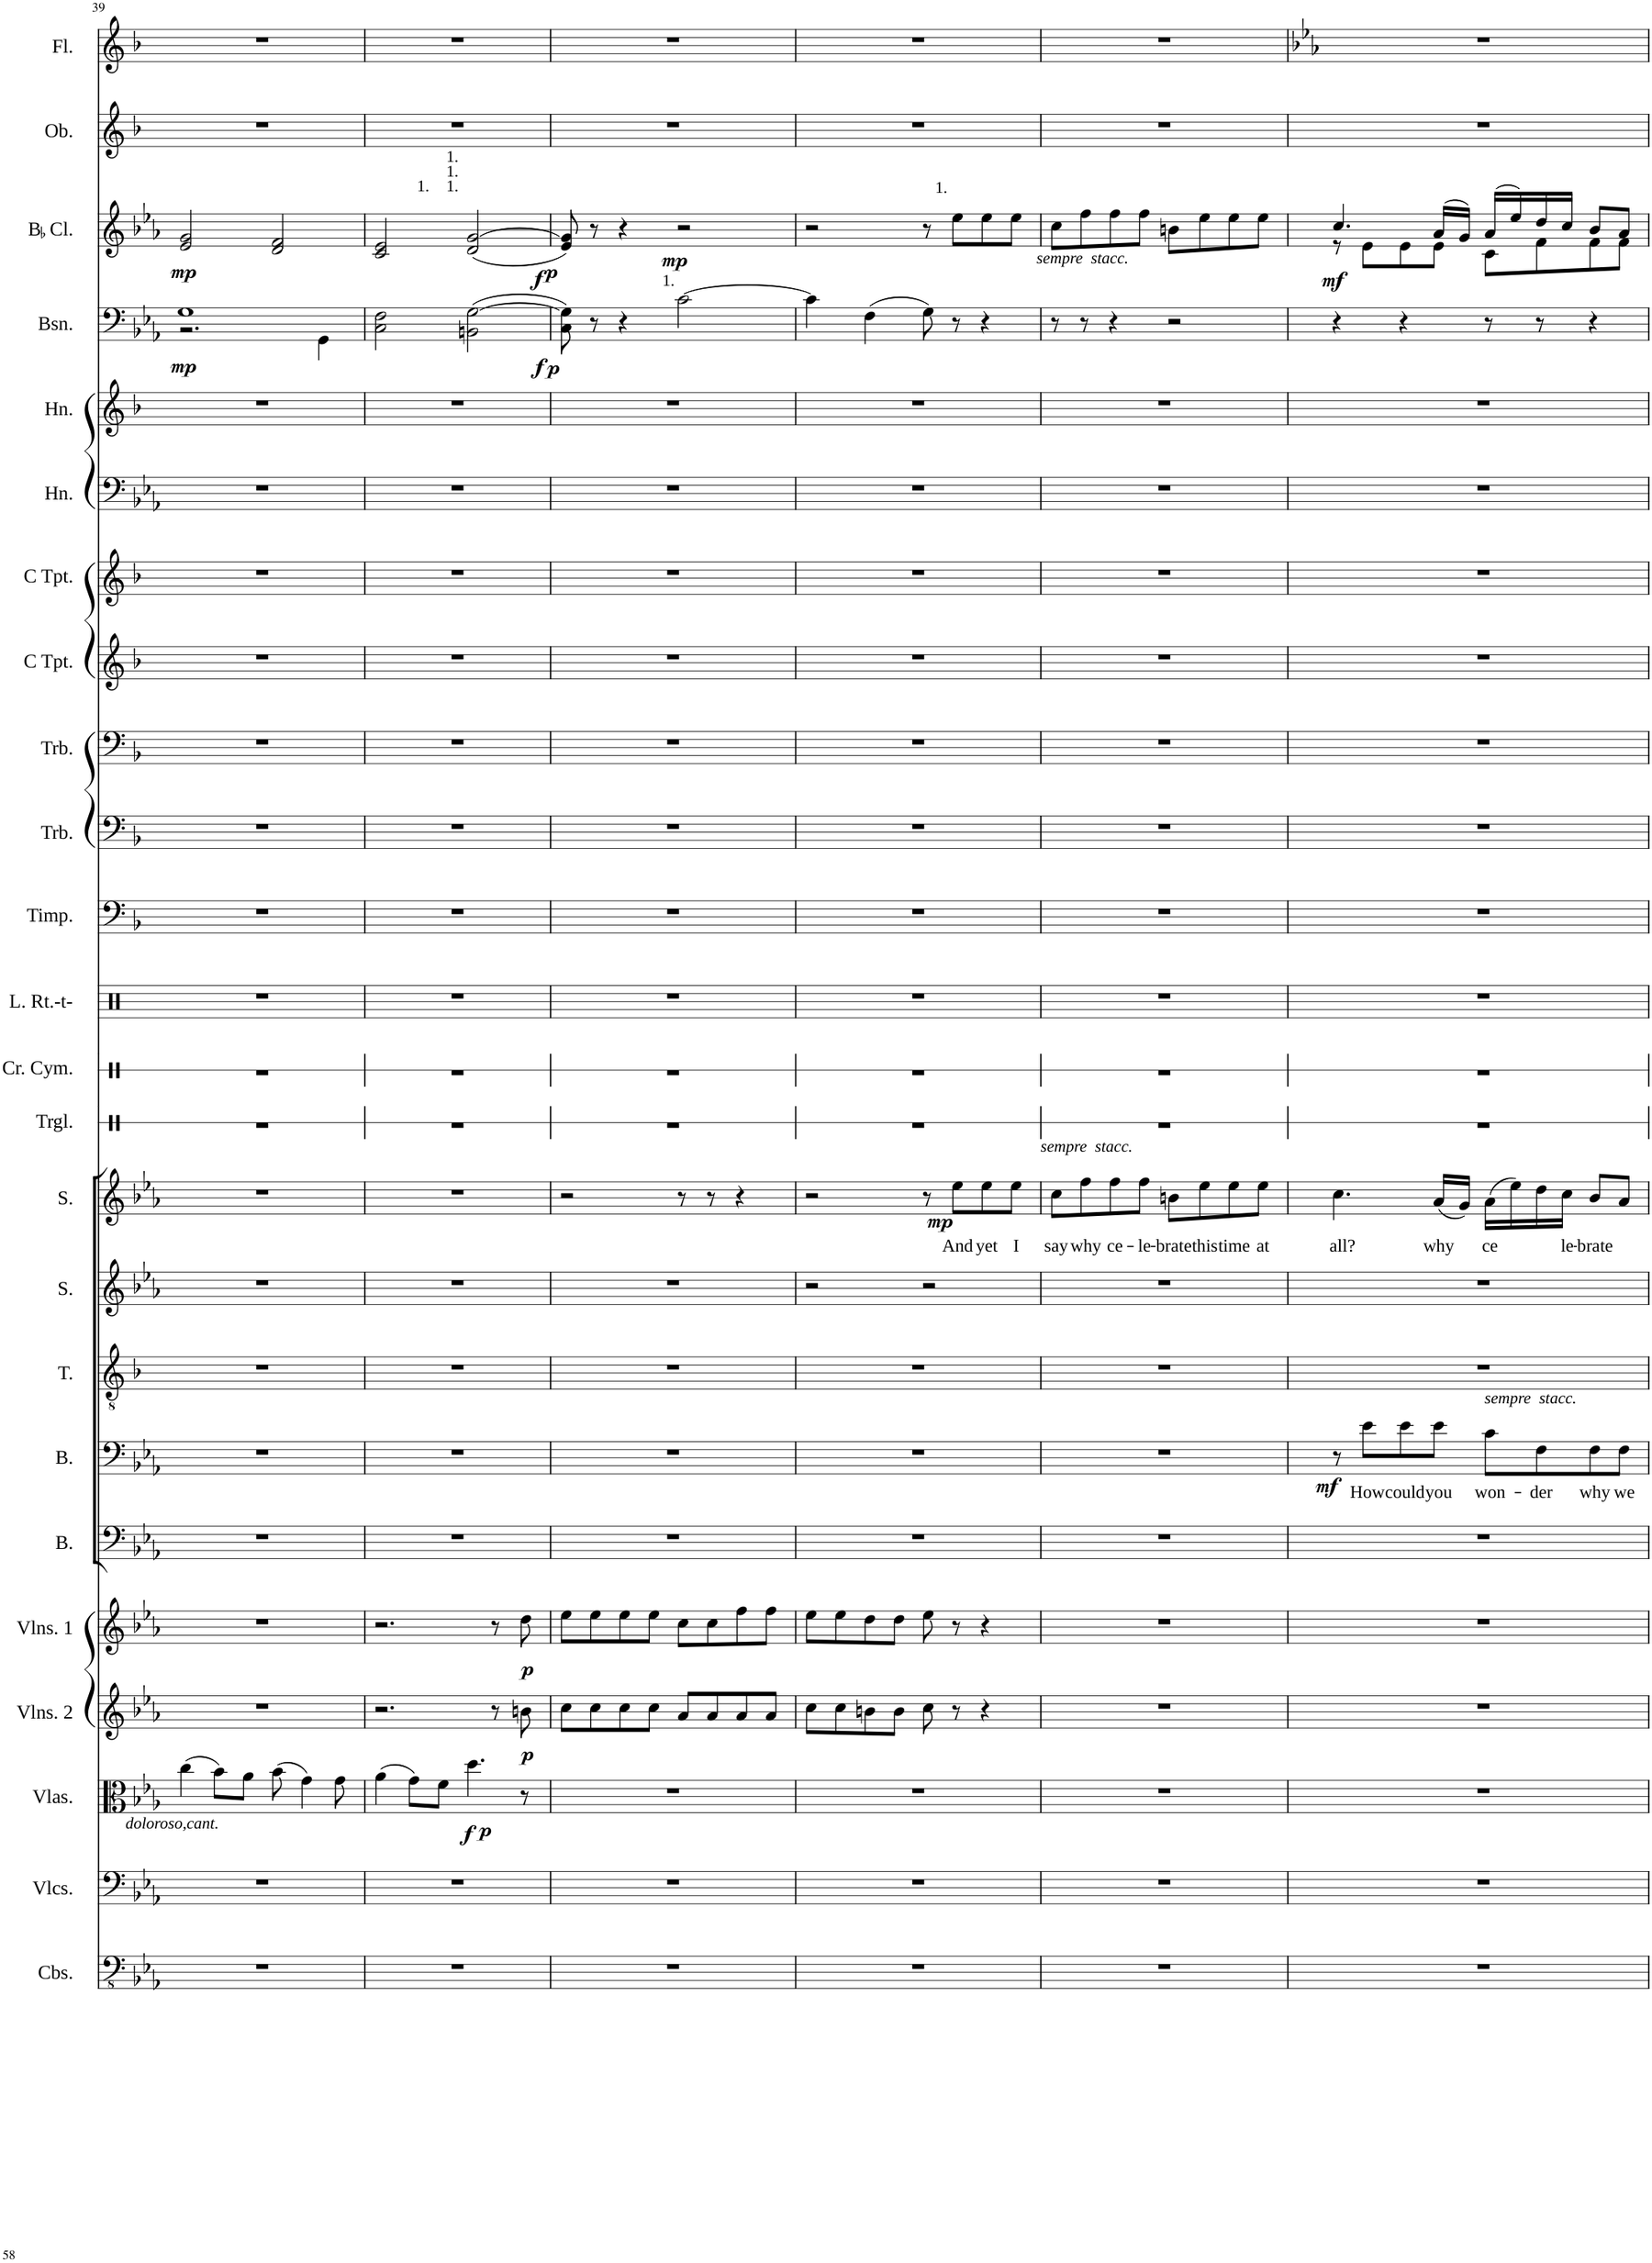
**kern	**kern	**kern	**dynam	**kern	**dynam	**kern	**dynam	**kern	**kern	**text	**dynam	**kern	**kern	**kern	**text	**dynam	**kern	**kern	**kern	**kern	**kern	**kern	**kern	**kern	**kern	**kern	**kern	**dynam	**kern	**dynam	**kern	**kern
*part24	*part23	*part22	*part22	*part21	*part21	*part20	*part20	*part19	*part18	*part18	*part18	*part17	*part16	*part15	*part15	*part15	*part14	*part13	*part12	*part11	*part10	*part9	*part8	*part7	*part6	*part5	*part4	*part4	*part3	*part3	*part2	*part1
*staff24	*staff23	*staff22	*staff22	*staff21	*staff21	*staff20	*staff20	*staff19	*staff18	*staff18	*staff18	*staff17	*staff16	*staff15	*staff15	*staff15	*staff14	*staff13	*staff12	*staff11	*staff10	*staff9	*staff8	*staff7	*staff6	*staff5	*staff4	*staff4	*staff3	*staff3	*staff2	*staff1
*I"Contrabasses	*I"Violoncellos	*I"Violas	*	*I"Violins 2	*	*I"Violins 1	*	*I"Bass	*I"Bass	*	*	*I"Tenor	*I"Soprano	*I"Soprano	*	*	*I"Triangle	*I"Crash Cymbal	*I"Low Roto-toms	*I"Timpani	*I"Trombone	*I"Trombone	*I"C Trumpet	*I"C Trumpet	*I"Horn	*I"Horn	*I"Bassoon	*	*I"BaccidentalFlat Clarinet	*	*I"Oboe	*I"Flute
*I'Cbs.	*I'Vlcs.	*I'Vlas.	*	*I'Vlns. 2	*	*I'Vlns. 1	*	*I'B.	*I'B.	*	*	*I'T.	*I'S.	*I'S.	*	*	*I'Trgl.	*I'Cr. Cym.	*I'L. Rt.-t-	*I'Timp.	*I'Trb.	*I'Trb.	*I'C Tpt.	*I'C Tpt.	*I'Hn.	*I'Hn.	*I'Bsn.	*	*I'BaccidentalFlat Cl.	*	*I'Ob.	*I'Fl.
!!LO:PB:g=z
*clefFv4	*clefF4	*clefC3	*	*clefG2	*	*clefG2	*	*clefF4	*clefF4	*	*	*clefGv2	*clefG2	*clefG2	*	*	*clefX	*clefX	*clefX	*clefF4	*clefF4	*clefF4	*clefG2	*clefG2	*clefF4	*clefG2	*clefF4	*	*clefG2	*	*clefG2	*clefG2
*	*	*	*	*	*	*	*	*	*	*	*	*	*	*	*	*	*	*	*	*	*	*	*	*	*ITrd4c7	*ITrd4c7	*	*	*ITrd1c2	*	*	*
*k[b-e-a-]	*k[b-e-a-]	*k[b-e-a-]	*	*k[b-e-a-]	*	*k[b-e-a-]	*	*k[b-e-a-]	*k[b-e-a-]	*	*	*k[b-]	*k[b-e-a-]	*k[b-e-a-]	*	*	*k[]	*k[]	*k[b-]	*k[b-]	*k[b-]	*k[b-]	*k[b-]	*k[b-]	*k[b-e-a-]	*k[b-]	*k[b-e-a-]	*	*k[b-e-a-]	*	*k[b-]	*k[b-]
*M4/4	*M4/4	*M4/4	*	*M4/4	*	*M4/4	*	*M4/4	*M4/4	*	*	*M4/4	*M4/4	*M4/4	*	*	*M4/4	*M4/4	*M4/4	*M4/4	*M4/4	*M4/4	*M4/4	*M4/4	*M4/4	*M4/4	*M4/4	*	*M4/4	*	*M4/4	*M4/4
=39	=39	=39	=39	=39	=39	=39	=39	=39	=39	=39	=39	=39	=39	=39	=39	=39	=39	=39	=39	=39	=39	=39	=39	=39	=39	=39	=39	=39	=39	=39	=39	=39
*	*	*	*	*	*	*	*	*	*	*	*	*	*	*	*	*	*	*	*	*	*	*	*	*	*	*	*^	*	*	*	*	*
!	!LO:TX:a:i:t=doloroso,cant.	!	!	!	!	!	!	!	!	!	!	!	!	!	!	!	!	!	!	!	!	!	!	!	!	!	!	!	!	!	!	!	!
!	!	!	!	!	!	!	!	!	!	!	!	!	!	!	!	!	!	!	!	!	!	!	!	!	!	!	!	!	!LO:DY:b	!	!LO:DY:b	!	!
1r	1r	(4cc\	.	1r	.	1r	.	1r	1r	.	.	1r	1r	1r	.	.	1r	1r	1r	1r	1r	1r	1r	1r	1r	1r	1G	2.r	mp	2e-/ 2g/	mp	1r	1r
.	.	8b-\L)	.	.	.	.	.	.	.	.	.	.	.	.	.	.	.	.	.	.	.	.	.	.	.	.	.	.	.	.	.	.	.
.	.	8a-\J	.	.	.	.	.	.	.	.	.	.	.	.	.	.	.	.	.	.	.	.	.	.	.	.	.	.	.	.	.	.	.
.	.	(8b-\	.	.	.	.	.	.	.	.	.	.	.	.	.	.	.	.	.	.	.	.	.	.	.	.	.	.	.	2d/ 2f/	.	.	.
.	.	4g\)	.	.	.	.	.	.	.	.	.	.	.	.	.	.	.	.	.	.	.	.	.	.	.	.	.	.	.	.	.	.	.
.	.	.	.	.	.	.	.	.	.	.	.	.	.	.	.	.	.	.	.	.	.	.	.	.	.	.	.	4GG\	.	.	.	.	.
.	.	8g\	.	.	.	.	.	.	.	.	.	.	.	.	.	.	.	.	.	.	.	.	.	.	.	.	.	.	.	.	.	.	.
*	*	*	*	*	*	*	*	*	*	*	*	*	*	*	*	*	*	*	*	*	*	*	*	*	*	*	*v	*v	*	*	*	*	*
=40	=40	=40	=40	=40	=40	=40	=40	=40	=40	=40	=40	=40	=40	=40	=40	=40	=40	=40	=40	=40	=40	=40	=40	=40	=40	=40	=40	=40	=40	=40	=40	=40
1r	1r	(4a-\	.	2.r	.	2.r	.	1r	1r	.	.	1r	1r	1r	.	.	1r	1r	1r	1r	1r	1r	1r	1r	1r	1r	2C\ 2F\	.	2c/ 2e-/	.	1r	1r
.	.	8g\L)	.	.	.	.	.	.	.	.	.	.	.	.	.	.	.	.	.	.	.	.	.	.	.	.	.	.	.	.	.	.
.	.	8f\J	.	.	.	.	.	.	.	.	.	.	.	.	.	.	.	.	.	.	.	.	.	.	.	.	.	.	.	.	.	.
!	!	!	!LO:DY:b	!	!	!	!	!	!	!	!	!	!	!	!	!	!	!	!	!	!	!	!	!	!	!	!	!	!	!	!	!
!	!	!	!LO:DY:n=1:b	!	!	!	!	!	!	!	!	!	!	!	!	!	!	!	!	!	!	!	!	!	!	!	!	!	!	!	!	!
.	.	4.dd\	f p	.	.	.	.	.	.	.	.	.	.	.	.	.	.	.	.	.	.	.	.	.	.	.	(2BBn\ [2G\	.	(2d/ [2g/	.	.	.
.	.	.	.	8r	.	8r	.	.	.	.	.	.	.	.	.	.	.	.	.	.	.	.	.	.	.	.	.	.	.	.	.	.
!	!	!	!	!	!LO:DY:b	!	!LO:DY:b	!	!	!	!	!	!	!	!	!	!	!	!	!	!	!	!	!	!	!	!	!	!	!	!	!
.	.	8r	.	8bn\	p	8dd\	p	.	.	.	.	.	.	.	.	.	.	.	.	.	.	.	.	.	.	.	.	.	.	.	.	.
=41	=41	=41	=41	=41	=41	=41	=41	=41	=41	=41	=41	=41	=41	=41	=41	=41	=41	=41	=41	=41	=41	=41	=41	=41	=41	=41	=41	=41	=41	=41	=41	=41
1r	1r	1r	.	8cc\L	.	8ee-\L	.	1r	1r	.	.	1r	1r	2r	.	.	1r	1r	1r	1r	1r	1r	1r	1r	1r	1r	8C\ 8G\])	.	8e-/ 8g/])	.	1r	1r
.	.	.	.	8cc\	.	8ee-\	.	.	.	.	.	.	.	.	.	.	.	.	.	.	.	.	.	.	.	.	8r	.	8r	.	.	.
.	.	.	.	8cc\	.	8ee-\	.	.	.	.	.	.	.	.	.	.	.	.	.	.	.	.	.	.	.	.	4r	.	4r	.	.	.
.	.	.	.	8cc\J	.	8ee-\J	.	.	.	.	.	.	.	.	.	.	.	.	.	.	.	.	.	.	.	.	.	.	.	.	.	.
.	.	.	.	8a-/L	.	8cc\L	.	.	.	.	.	.	.	8r	.	.	.	.	.	.	.	.	.	.	.	.	[2c\	.	2r	.	.	.
.	.	.	.	8a-/	.	8cc\	.	.	.	.	.	.	.	8r	.	.	.	.	.	.	.	.	.	.	.	.	.	.	.	.	.	.
.	.	.	.	8a-/	.	8ff\	.	.	.	.	.	.	.	4r	.	.	.	.	.	.	.	.	.	.	.	.	.	.	.	.	.	.
.	.	.	.	8a-/J	.	8ff\J	.	.	.	.	.	.	.	.	.	.	.	.	.	.	.	.	.	.	.	.	.	.	.	.	.	.
=42	=42	=42	=42	=42	=42	=42	=42	=42	=42	=42	=42	=42	=42	=42	=42	=42	=42	=42	=42	=42	=42	=42	=42	=42	=42	=42	=42	=42	=42	=42	=42	=42
!	!	!	!	!	!	!	!	!	!	!	!	!	!	!LO:TX:a:i:t=sempre  stacc.	!	!	!	!	!	!	!	!	!	!	!	!	!	!	!	!	!	!
1r	1r	1r	.	8cc\L	.	8ee-\L	.	1r	1r	.	.	1r	2r	2r	.	.	1r	1r	1r	1r	1r	1r	1r	1r	1r	1r	4c\]	.	2r	.	1r	1r
.	.	.	.	8cc\	.	8ee-\	.	.	.	.	.	.	.	.	.	.	.	.	.	.	.	.	.	.	.	.	.	.	.	.	.	.
.	.	.	.	8bn\	.	8dd\	.	.	.	.	.	.	.	.	.	.	.	.	.	.	.	.	.	.	.	.	(4F\	.	.	.	.	.
.	.	.	.	8b\J	.	8dd\J	.	.	.	.	.	.	.	.	.	.	.	.	.	.	.	.	.	.	.	.	.	.	.	.	.	.
!	!	!	!	!	!	!	!	!	!	!	!	!	!	!	!	!	!	!	!	!	!	!	!	!	!	!	!	!	!LO:TX:a:t=1.	!	!	!
!	!	!	!	!	!	!	!	!	!	!	!	!	!	!	!	!	!	!	!	!	!	!	!	!	!	!	!	!LO:DY:b	!	!	!	!
!	!	!	!	!	!	!	!	!	!	!	!	!	!	!	!	!	!	!	!	!	!	!	!	!	!	!	!	!LO:DY:n=1:b	!	!LO:DY:b	!	!
!	!	!	!	!	!	!	!	!	!	!	!	!	!	!	!	!	!	!	!	!	!	!	!	!	!	!	!	!	!	!LO:DY:n=1:b	!	!
.	.	.	.	8cc\	.	8ee-\	.	.	.	.	.	.	2r	8r	.	.	.	.	.	.	.	.	.	.	.	.	8G\)	f p	8r	f p	.	.
!	!	!	!	!	!	!	!	!	!	!	!	!	!	!	!	!	!	!	!	!	!	!	!	!	!	!	!	!	!LO:TX:a:t=1.	!	!	!
!	!	!	!	!	!	!	!	!	!	!	!	!	!	!	!	!	!	!	!	!	!	!	!	!	!	!	!	!	!LO:TX:a:t=1.	!	!	!
!	!	!	!	!	!	!	!	!	!	!	!	!	!	!	!	!	!	!	!	!	!	!	!	!	!	!	!	!	!LO:TX:a:t=1.	!	!	!
!	!	!	!	!	!	!	!	!	!	!	!	!	!	!	!	!	!	!	!	!	!	!	!	!	!	!	!	!	!LO:TX:a:t=1.	!	!	!
!	!	!	!	!	!	!	!	!	!	!	!	!	!	!	!LO:LY:b	!LO:DY:b	!	!	!	!	!	!	!	!	!	!	!	!	!	!	!	!
.	.	.	.	8r	.	8r	.	.	.	.	.	.	.	8ee-\L	And	mp	.	.	.	.	.	.	.	.	.	.	8r	.	8ee-\L	.	.	.
!	!	!	!	!	!	!	!	!	!	!	!	!	!	!	!LO:LY:b	!	!	!	!	!	!	!	!	!	!	!	!	!	!	!	!	!
.	.	.	.	4r	.	4r	.	.	.	.	.	.	.	8ee-\	yet	.	.	.	.	.	.	.	.	.	.	.	4r	.	8ee-\	.	.	.
!	!	!	!	!	!	!	!	!	!	!	!	!	!	!	!LO:LY:b	!	!	!	!	!	!	!	!	!	!	!	!	!	!	!	!	!
.	.	.	.	.	.	.	.	.	.	.	.	.	.	8ee-\J	I	.	.	.	.	.	.	.	.	.	.	.	.	.	8ee-\J	.	.	.
=43	=43	=43	=43	=43	=43	=43	=43	=43	=43	=43	=43	=43	=43	=43	=43	=43	=43	=43	=43	=43	=43	=43	=43	=43	=43	=43	=43	=43	=43	=43	=43	=43
!	!	!	!	!	!	!	!	!	!	!	!	!	!	!	!	!	!	!	!	!	!	!	!	!	!	!	!	!	!LO:TX:b:i:t=sempre  stacc.	!	!	!
!	!	!	!	!	!	!	!	!	!	!	!	!	!	!	!LO:LY:b	!	!	!	!	!	!	!	!	!	!	!	!	!	!	!	!	!
1r	1r	1r	.	1r	.	1r	.	1r	1r	.	.	1r	1r	8cc\L	say	.	1r	1r	1r	1r	1r	1r	1r	1r	1r	1r	8r	.	8cc\L	.	1r	1r
!	!	!	!	!	!	!	!	!	!	!	!	!	!	!	!LO:LY:b	!	!	!	!	!	!	!	!	!	!	!	!	!	!	!	!	!
.	.	.	.	.	.	.	.	.	.	.	.	.	.	8ff\	why	.	.	.	.	.	.	.	.	.	.	.	8r	.	8ff\	.	.	.
!	!	!	!	!	!	!	!	!	!	!	!	!	!	!	!LO:LY:b	!	!	!	!	!	!	!	!	!	!	!	!	!	!	!	!	!
.	.	.	.	.	.	.	.	.	.	.	.	.	.	8ff\	ce-	.	.	.	.	.	.	.	.	.	.	.	4r	.	8ff\	.	.	.
!	!	!	!	!	!	!	!	!	!	!	!	!	!	!	!LO:LY:b	!	!	!	!	!	!	!	!	!	!	!	!	!	!	!	!	!
.	.	.	.	.	.	.	.	.	.	.	.	.	.	8ff\J	-le-	.	.	.	.	.	.	.	.	.	.	.	.	.	8ff\J	.	.	.
!	!	!	!	!	!	!	!	!	!	!	!	!	!	!	!	!	!	!	!	!	!	!	!	!	!	!	!LO:TX:a:t=1.	!	!	!	!	!
!	!	!	!	!	!	!	!	!	!	!	!	!	!	!	!LO:LY:b	!	!	!	!	!	!	!	!	!	!	!	!	!	!	!	!	!
.	.	.	.	.	.	.	.	.	.	.	.	.	.	8bn\L	-brate	.	.	.	.	.	.	.	.	.	.	.	2r	.	8bn\L	.	.	.
!	!	!	!	!	!	!	!	!	!	!	!	!	!	!	!LO:LY:b	!	!	!	!	!	!	!	!	!	!	!	!	!	!	!	!	!
.	.	.	.	.	.	.	.	.	.	.	.	.	.	8ee-\	this	.	.	.	.	.	.	.	.	.	.	.	.	.	8ee-\	.	.	.
!	!	!	!	!	!	!	!	!	!	!	!	!	!	!	!LO:LY:b	!	!	!	!	!	!	!	!	!	!	!	!	!	!	!	!	!
.	.	.	.	.	.	.	.	.	.	.	.	.	.	8ee-\	time	.	.	.	.	.	.	.	.	.	.	.	.	.	8ee-\	.	.	.
!	!	!	!	!	!	!	!	!	!	!	!	!	!	!	!LO:LY:b	!	!	!	!	!	!	!	!	!	!	!	!	!	!	!	!	!
.	.	.	.	.	.	.	.	.	.	.	.	.	.	8ee-\J	at	.	.	.	.	.	.	.	.	.	.	.	.	.	8ee-\J	.	.	.
=44	=44	=44	=44	=44	=44	=44	=44	=44	=44	=44	=44	=44	=44	=44	=44	=44	=44	=44	=44	=44	=44	=44	=44	=44	=44	=44	=44	=44	=44	=44	=44	=44
*	*	*	*	*	*	*	*	*	*	*	*	*	*	*	*	*	*	*	*	*	*	*	*	*	*	*	*	*	*	*	*	*k[b-e-a-]
!	!	!	!	!	!	!	!	!	!	!	!	!	!	!	!LO:LY:b	!	!	!	!	!	!	!	!	!	!	!	!	!	!	!	!	!
*	*	*	*	*	*	*	*	*	*	*	*	*	*	*	*	*	*	*	*	*	*	*	*	*	*	*	*	*	*^	*	*	*
1r	1r	1r	.	1r	.	1r	.	1r	8r	.	.	1r	1r	4.cc\	all?	.	1r	1r	1r	1r	1r	1r	1r	1r	1r	1r	4r	.	4.cc/	8r	.	1r	1r
!	!	!	!	!	!	!	!	!	!	!LO:LY:b	!LO:DY:b	!	!	!	!	!	!	!	!	!	!	!	!	!	!	!	!	!	!	!	!LO:DY:b	!	!
.	.	.	.	.	.	.	.	.	8e-\L	How	mf	.	.	.	.	.	.	.	.	.	.	.	.	.	.	.	.	.	.	8e-\L	mf	.	.
!	!	!	!	!	!	!	!	!	!	!LO:LY:b	!	!	!	!	!	!	!	!	!	!	!	!	!	!	!	!	!	!	!	!	!	!	!
.	.	.	.	.	.	.	.	.	8e-\	could	.	.	.	.	.	.	.	.	.	.	.	.	.	.	.	.	4r	.	.	8e-\	.	.	.
!	!	!	!	!	!	!	!	!	!	!LO:LY:b	!	!	!	!	!LO:LY:b	!	!	!	!	!	!	!	!	!	!	!	!	!	!	!	!	!	!
.	.	.	.	.	.	.	.	.	8e-\J	you	.	.	.	(16a-/LL	why	.	.	.	.	.	.	.	.	.	.	.	.	.	(16a-/LL	8e-\J	.	.	.
.	.	.	.	.	.	.	.	.	.	.	.	.	.	16g/JJ)	.	.	.	.	.	.	.	.	.	.	.	.	.	.	16g/JJ)	.	.	.	.
!	!	!	!	!	!	!	!	!	!LO:TX:a:i:t=sempre  stacc.	!	!	!	!	!	!	!	!	!	!	!	!	!	!	!	!	!	!	!	!	!	!	!	!
!	!	!	!	!	!	!	!	!	!	!LO:LY:b	!	!	!	!	!LO:LY:b	!	!	!	!	!	!	!	!	!	!	!	!	!	!	!	!	!	!
.	.	.	.	.	.	.	.	.	8c\L	won-	.	.	.	(16a-\LL	ce	.	.	.	.	.	.	.	.	.	.	.	8r	.	(16a-/LL	8c\L	.	.	.
.	.	.	.	.	.	.	.	.	.	.	.	.	.	16ee-\)	.	.	.	.	.	.	.	.	.	.	.	.	.	.	16ee-/)	.	.	.	.
!	!	!	!	!	!	!	!	!	!	!LO:LY:b	!	!	!	!	!	!	!	!	!	!	!	!	!	!	!	!	!	!	!	!	!LO:DY:b	!	!
.	.	.	.	.	.	.	.	.	8F\	-der	.	.	.	16dd\	.	.	.	.	.	.	.	.	.	.	.	.	8r	.	16dd/	8f\	mp	.	.
!	!	!	!	!	!	!	!	!	!	!	!	!	!	!	!LO:LY:b	!	!	!	!	!	!	!	!	!	!	!	!	!	!	!	!	!	!
.	.	.	.	.	.	.	.	.	.	.	.	.	.	16cc\JJ	le-	.	.	.	.	.	.	.	.	.	.	.	.	.	16cc/JJ	.	.	.	.
!	!	!	!	!	!	!	!	!	!	!LO:LY:b	!	!	!	!	!LO:LY:b	!	!	!	!	!	!	!	!	!	!	!	!	!	!	!	!	!	!
.	.	.	.	.	.	.	.	.	8F\	why	.	.	.	8b-/L	-brate	.	.	.	.	.	.	.	.	.	.	.	4r	.	8b-/L	8f\	.	.	.
!	!	!	!	!	!	!	!	!	!	!LO:LY:b	!	!	!	!	!	!	!	!	!	!	!	!	!	!	!	!	!	!	!	!	!	!	!
.	.	.	.	.	.	.	.	.	8F\J	we	.	.	.	8a-/J	.	.	.	.	.	.	.	.	.	.	.	.	.	.	8a-/J	8f\J	.	.	.
*	*	*	*	*	*	*	*	*	*	*	*	*	*	*	*	*	*	*	*	*	*	*	*	*	*	*	*	*	*v	*v	*	*	*
=	=	=	=	=	=	=	=	=	=	=	=	=	=	=	=	=	=	=	=	=	=	=	=	=	=	=	=	=	=	=	=	=
*-	*-	*-	*-	*-	*-	*-	*-	*-	*-	*-	*-	*-	*-	*-	*-	*-	*-	*-	*-	*-	*-	*-	*-	*-	*-	*-	*-	*-	*-	*-	*-	*-
